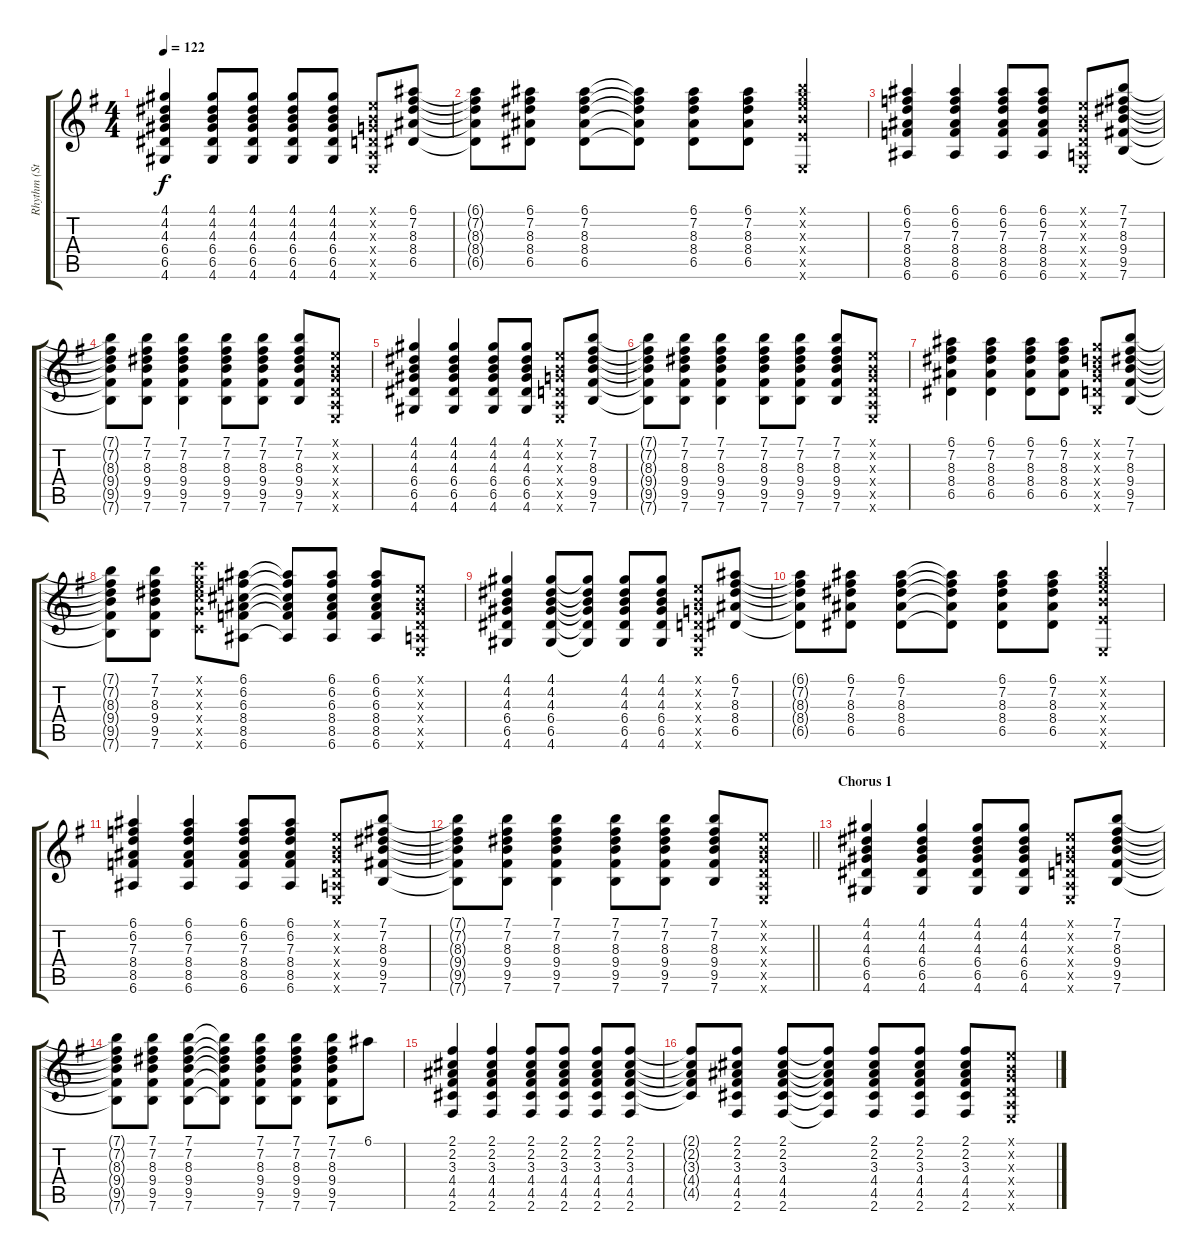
\track ("Rhythm (Standard)" "Rhythm (St") {mute instrument acousticguitarsteel}
\staff {score tabs}
\tuning (E4 B3 G3 D3 A2 E2) {hide}
\ts (4 4)
\tempo 122
\clef g2
\ks eminor
(4.1 4.2 4.3 6.4 6.5 4.6).4{dy f} (4.1 4.2 4.3 6.4 6.5 4.6).8 (4.1 4.2 4.3 6.4 6.5 4.6).8 (4.1 4.2 4.3 6.4 6.5 4.6).8 (4.1 4.2 4.3 6.4 6.5 4.6).8 (0.1{x} 0.2{x} 0.3{x} 0.4{x} 0.5{x} 0.6{x}).8 (6.1 7.2 8.3 8.4 6.5).8 |
(6.1{t} 7.2{t} 8.3{t} 8.4{t} 6.5{t}).8 (6.1 7.2 8.3 8.4 6.5).8 (6.1 7.2 8.3 8.4 6.5).8 (6.1{t} 7.2{t} 8.3{t} 8.4{t} 6.5{t}).8 (6.1 7.2 8.3 8.4 6.5).8 (6.1 7.2 8.3 8.4 6.5).8 (7.1{x} 8.2{x} 9.3{x} 9.4{x} 7.5{x} 0.6{x}).4 |
(6.1 6.2 7.3 8.4 8.5 6.6).4 (6.1 6.2 7.3 8.4 8.5 6.6).4 (6.1 6.2 7.3 8.4 8.5 6.6).8 (6.1 6.2 7.3 8.4 8.5 6.6).8 (0.1{x} 0.2{x} 0.3{x} 0.4{x} 0.5{x} 0.6{x}).8 (7.1 7.2 8.3 9.4 9.5 7.6).8 |
(7.1{t} 7.2{t} 8.3{t} 9.4{t} 9.5{t} 7.6{t}).8 (7.1 7.2 8.3 9.4 9.5 7.6).8 (7.1 7.2 8.3 9.4 9.5 7.6).4 (7.1 7.2 8.3 9.4 9.5 7.6).8 (7.1 7.2 8.3 9.4 9.5 7.6).8 (7.1 7.2 8.3 9.4 9.5 7.6).8 (0.1{x} 0.2{x} 0.3{x} 0.4{x} 0.5{x} 0.6{x}).8 |
(4.1 4.2 4.3 6.4 6.5 4.6).4 (4.1 4.2 4.3 6.4 6.5 4.6).4 (4.1 4.2 4.3 6.4 6.5 4.6).8 (4.1 4.2 4.3 6.4 6.5 4.6).8 (0.1{x} 0.2{x} 0.3{x} 0.4{x} 0.5{x} 0.6{x}).8 (7.1 7.2 8.3 9.4 9.5 7.6).8 |
(7.1{t} 7.2{t} 8.3{t} 9.4{t} 9.5{t} 7.6{t}).8 (7.1 7.2 8.3 9.4 9.5 7.6).8 (7.1 7.2 8.3 9.4 9.5 7.6).4 (7.1 7.2 8.3 9.4 9.5 7.6).8 (7.1 7.2 8.3 9.4 9.5 7.6).8 (7.1 7.2 8.3 9.4 9.5 7.6).8 (0.1{x} 0.2{x} 0.3{x} 0.4{x} 0.5{x} 0.6{x}).8 |
(6.1 7.2 8.3 8.4 6.5).4 (6.1 7.2 8.3 8.4 6.5).4 (6.1 7.2 8.3 8.4 6.5).8 (6.1 7.2 8.3 8.4 6.5).8 (3.1{x} 3.2{x} 4.3{x} 5.4{x} 5.5{x} 3.6{x}).8 (7.1 7.2 8.3 9.4 9.5 7.6).8 |
(7.1{t} 7.2{t} 8.3{t} 9.4{t} 9.5{t} 7.6{t}).8 (7.1 7.2 8.3 9.4 9.5 7.6).8 (8.1{x} 8.2{x} 9.3{x} 10.4{x} 10.5{x} 8.6{x}).8 (6.1 6.2 6.3 8.4 8.5 6.6).8 (6.1{t} 6.2{t} 6.3{t} 8.4{t} 8.5{t} 6.6{t}).8 (6.1 6.2 6.3 8.4 8.5 6.6).8 (6.1 6.2 6.3 8.4 8.5 6.6).8 (0.1{x} 0.2{x} 0.3{x} 0.4{x} 0.5{x} 0.6{x}).8 |
(4.1 4.2 4.3 6.4 6.5 4.6).4 (4.1 4.2 4.3 6.4 6.5 4.6).8 (4.1{t} 4.2{t} 4.3{t} 6.4{t} 6.5{t} 4.6{t}).8 (4.1 4.2 4.3 6.4 6.5 4.6).8 (4.1 4.2 4.3 6.4 6.5 4.6).8 (0.1{x} 0.2{x} 0.3{x} 0.4{x} 0.5{x} 0.6{x}).8 (6.1 7.2 8.3 8.4 6.5).8 |
(6.1{t} 7.2{t} 8.3{t} 8.4{t} 6.5{t}).8 (6.1 7.2 8.3 8.4 6.5).8 (6.1 7.2 8.3 8.4 6.5).8 (6.1{t} 7.2{t} 8.3{t} 8.4{t} 6.5{t}).8 (6.1 7.2 8.3 8.4 6.5).8 (6.1 7.2 8.3 8.4 6.5).8 (7.1{x} 8.2{x} 9.3{x} 9.4{x} 7.5{x} 0.6{x}).4 |
(6.1 6.2 7.3 8.4 8.5 6.6).4 (6.1 6.2 7.3 8.4 8.5 6.6).4 (6.1 6.2 7.3 8.4 8.5 6.6).8 (6.1 6.2 7.3 8.4 8.5 6.6).8 (0.1{x} 0.2{x} 0.3{x} 0.4{x} 0.5{x} 0.6{x}).8 (7.1 7.2 8.3 9.4 9.5 7.6).8 |
\barLineRight lightlight
(7.1{t} 7.2{t} 8.3{t} 9.4{t} 9.5{t} 7.6{t}).8 (7.1 7.2 8.3 9.4 9.5 7.6).8 (7.1 7.2 8.3 9.4 9.5 7.6).4 (7.1 7.2 8.3 9.4 9.5 7.6).8 (7.1 7.2 8.3 9.4 9.5 7.6).8 (7.1 7.2 8.3 9.4 9.5 7.6).8 (0.1{x} 0.2{x} 0.3{x} 0.4{x} 0.5{x} 0.6{x}).8 |
\section ("" "Chorus 1")
(4.1 4.2 4.3 6.4 6.5 4.6).4 (4.1 4.2 4.3 6.4 6.5 4.6).4 (4.1 4.2 4.3 6.4 6.5 4.6).8 (4.1 4.2 4.3 6.4 6.5 4.6).8 (0.1{x} 0.2{x} 0.3{x} 0.4{x} 0.5{x} 0.6{x}).8 (7.1 7.2 8.3 9.4 9.5 7.6).8 |
(7.1{t} 7.2{t} 8.3{t} 9.4{t} 9.5{t} 7.6{t}).8 (7.1 7.2 8.3 9.4 9.5 7.6).8 (7.1 7.2 8.3 9.4 9.5 7.6).8 (7.1{t} 7.2{t} 8.3{t} 9.4{t} 9.5{t} 7.6{t}).8 (7.1 7.2 8.3 9.4 9.5 7.6).8 (7.1 7.2 8.3 9.4 9.5 7.6).8 (7.1 7.2 8.3 9.4 9.5 7.6).8 6.1.8 |
(2.1 2.2 3.3 4.4 4.5 2.6).4 (2.1 2.2 3.3 4.4 4.5 2.6).4 (2.1 2.2 3.3 4.4 4.5 2.6).8 (2.1 2.2 3.3 4.4 4.5 2.6).8 (2.1 2.2 3.3 4.4 4.5 2.6).8 (2.1 2.2 3.3 4.4 4.5 2.6).8 |
(2.1{t} 2.2{t} 3.3{t} 4.4{t} 4.5{t}).8 (2.1 2.2 3.3 4.4 4.5 2.6).8 (2.1 2.2 3.3 4.4 4.5 2.6).8 (2.1{t} 2.2{t} 3.3{t} 4.4{t} 4.5{t} 2.6{t}).8 (2.1 2.2 3.3 4.4 4.5 2.6).8 (2.1 2.2 3.3 4.4 4.5 2.6).8 (2.1 2.2 3.3 4.4 4.5 2.6).8 (0.1{x} 0.2{x} 0.3{x} 0.4{x} 0.5{x} 0.6{x}).8
